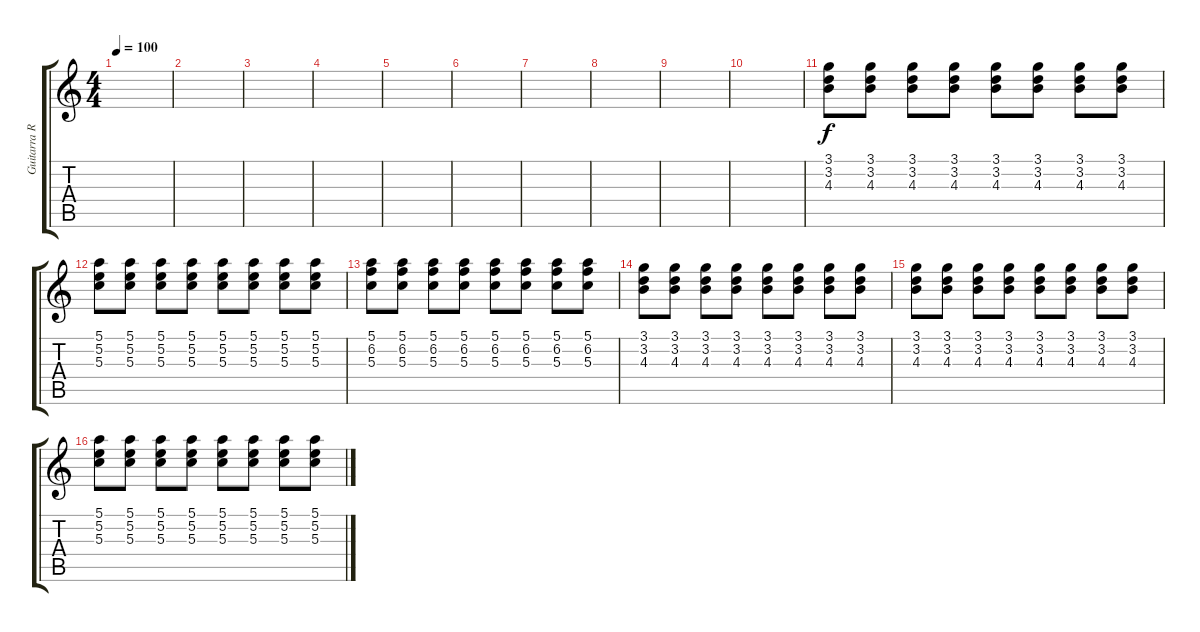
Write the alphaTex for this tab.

\track ("Guitarra Ritmo" "Guitarra R") {instrument overdrivenguitar}
\staff {score tabs}
\tuning (E4 B3 G3 D3 A2 E2) {hide}
\ts (4 4)
\tempo 100
\clef g2
\ks c
|
|
|
|
|
|
|
|
|
|
(3.1 3.2 4.3).8 (3.1 3.2 4.3).8 (3.1 3.2 4.3).8 (3.1 3.2 4.3).8 (3.1 3.2 4.3).8 (3.1 3.2 4.3).8 (3.1 3.2 4.3).8 (3.1 3.2 4.3).8 |
(5.1 5.2 5.3).8 (5.1 5.2 5.3).8 (5.1 5.2 5.3).8 (5.1 5.2 5.3).8 (5.1 5.2 5.3).8 (5.1 5.2 5.3).8 (5.1 5.2 5.3).8 (5.1 5.2 5.3).8 |
(5.1 6.2 5.3).8 (5.1 6.2 5.3).8 (5.1 6.2 5.3).8 (5.1 6.2 5.3).8 (5.1 6.2 5.3).8 (5.1 6.2 5.3).8 (5.1 6.2 5.3).8 (5.1 6.2 5.3).8 |
(3.1 3.2 4.3).8 (3.1 3.2 4.3).8 (3.1 3.2 4.3).8 (3.1 3.2 4.3).8 (3.1 3.2 4.3).8 (3.1 3.2 4.3).8 (3.1 3.2 4.3).8 (3.1 3.2 4.3).8 |
(3.1 3.2 4.3).8 (3.1 3.2 4.3).8 (3.1 3.2 4.3).8 (3.1 3.2 4.3).8 (3.1 3.2 4.3).8 (3.1 3.2 4.3).8 (3.1 3.2 4.3).8 (3.1 3.2 4.3).8 |
(5.1 5.2 5.3).8 (5.1 5.2 5.3).8 (5.1 5.2 5.3).8 (5.1 5.2 5.3).8 (5.1 5.2 5.3).8 (5.1 5.2 5.3).8 (5.1 5.2 5.3).8 (5.1 5.2 5.3).8
